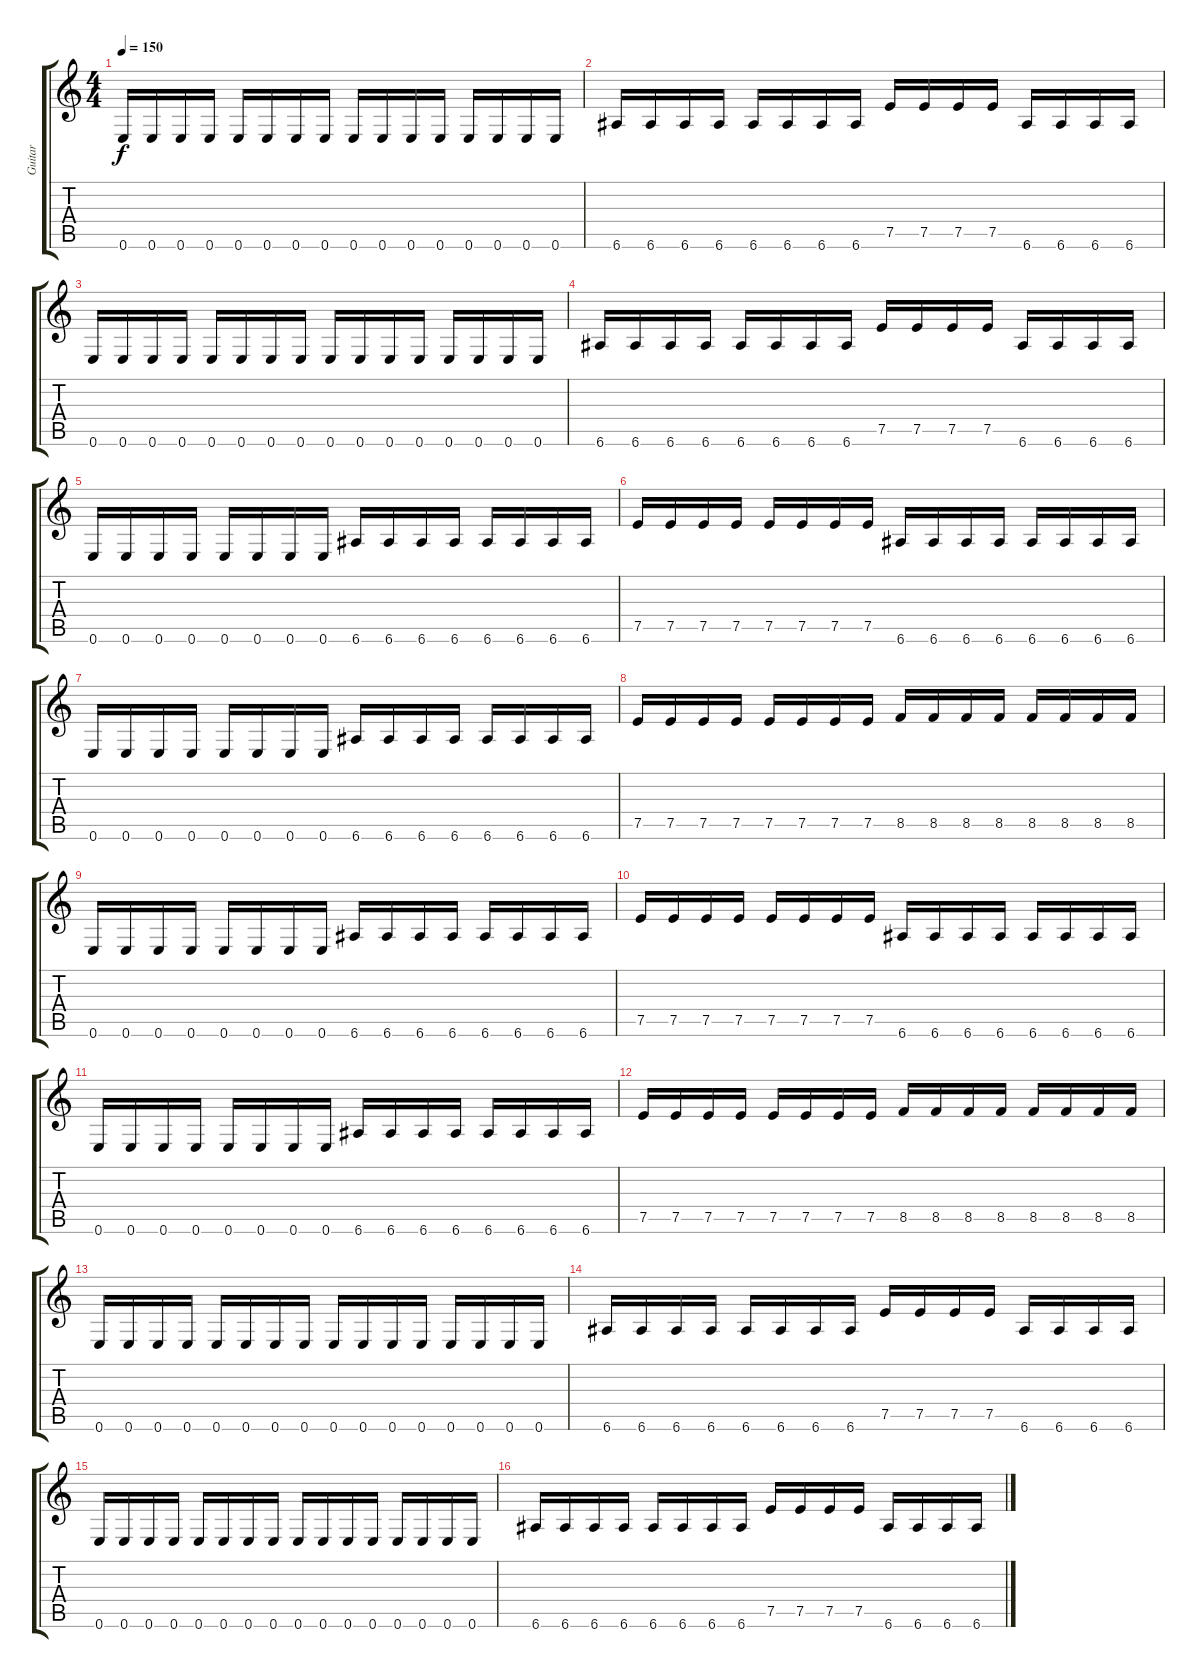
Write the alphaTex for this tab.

\track ("Guitar" "Guitar") {instrument distortionguitar}
\staff {score tabs}
\tuning (E4 B3 G3 D3 A2 E2) {hide}
\ts (4 4)
\tempo 150
\clef g2
\ks c
0.6.16{dy f} 0.6.16 0.6.16 0.6.16 0.6.16 0.6.16 0.6.16 0.6.16 0.6.16 0.6.16 0.6.16 0.6.16 0.6.16 0.6.16 0.6.16 0.6.16 |
6.6.16 6.6.16 6.6.16 6.6.16 6.6.16 6.6.16 6.6.16 6.6.16 7.5.16 7.5.16 7.5.16 7.5.16 6.6.16 6.6.16 6.6.16 6.6.16 |
0.6.16 0.6.16 0.6.16 0.6.16 0.6.16 0.6.16 0.6.16 0.6.16 0.6.16 0.6.16 0.6.16 0.6.16 0.6.16 0.6.16 0.6.16 0.6.16 |
6.6.16 6.6.16 6.6.16 6.6.16 6.6.16 6.6.16 6.6.16 6.6.16 7.5.16 7.5.16 7.5.16 7.5.16 6.6.16 6.6.16 6.6.16 6.6.16 |
0.6.16 0.6.16 0.6.16 0.6.16 0.6.16 0.6.16 0.6.16 0.6.16 6.6.16 6.6.16 6.6.16 6.6.16 6.6.16 6.6.16 6.6.16 6.6.16 |
7.5.16 7.5.16 7.5.16 7.5.16 7.5.16 7.5.16 7.5.16 7.5.16 6.6.16 6.6.16 6.6.16 6.6.16 6.6.16 6.6.16 6.6.16 6.6.16 |
0.6.16 0.6.16 0.6.16 0.6.16 0.6.16 0.6.16 0.6.16 0.6.16 6.6.16 6.6.16 6.6.16 6.6.16 6.6.16 6.6.16 6.6.16 6.6.16 |
7.5.16 7.5.16 7.5.16 7.5.16 7.5.16 7.5.16 7.5.16 7.5.16 8.5.16 8.5.16 8.5.16 8.5.16 8.5.16 8.5.16 8.5.16 8.5.16 |
0.6.16 0.6.16 0.6.16 0.6.16 0.6.16 0.6.16 0.6.16 0.6.16 6.6.16 6.6.16 6.6.16 6.6.16 6.6.16 6.6.16 6.6.16 6.6.16 |
7.5.16 7.5.16 7.5.16 7.5.16 7.5.16 7.5.16 7.5.16 7.5.16 6.6.16 6.6.16 6.6.16 6.6.16 6.6.16 6.6.16 6.6.16 6.6.16 |
0.6.16 0.6.16 0.6.16 0.6.16 0.6.16 0.6.16 0.6.16 0.6.16 6.6.16 6.6.16 6.6.16 6.6.16 6.6.16 6.6.16 6.6.16 6.6.16 |
7.5.16 7.5.16 7.5.16 7.5.16 7.5.16 7.5.16 7.5.16 7.5.16 8.5.16 8.5.16 8.5.16 8.5.16 8.5.16 8.5.16 8.5.16 8.5.16 |
0.6.16 0.6.16 0.6.16 0.6.16 0.6.16 0.6.16 0.6.16 0.6.16 0.6.16 0.6.16 0.6.16 0.6.16 0.6.16 0.6.16 0.6.16 0.6.16 |
6.6.16 6.6.16 6.6.16 6.6.16 6.6.16 6.6.16 6.6.16 6.6.16 7.5.16 7.5.16 7.5.16 7.5.16 6.6.16 6.6.16 6.6.16 6.6.16 |
0.6.16 0.6.16 0.6.16 0.6.16 0.6.16 0.6.16 0.6.16 0.6.16 0.6.16 0.6.16 0.6.16 0.6.16 0.6.16 0.6.16 0.6.16 0.6.16 |
6.6.16 6.6.16 6.6.16 6.6.16 6.6.16 6.6.16 6.6.16 6.6.16 7.5.16 7.5.16 7.5.16 7.5.16 6.6.16 6.6.16 6.6.16 6.6.16
